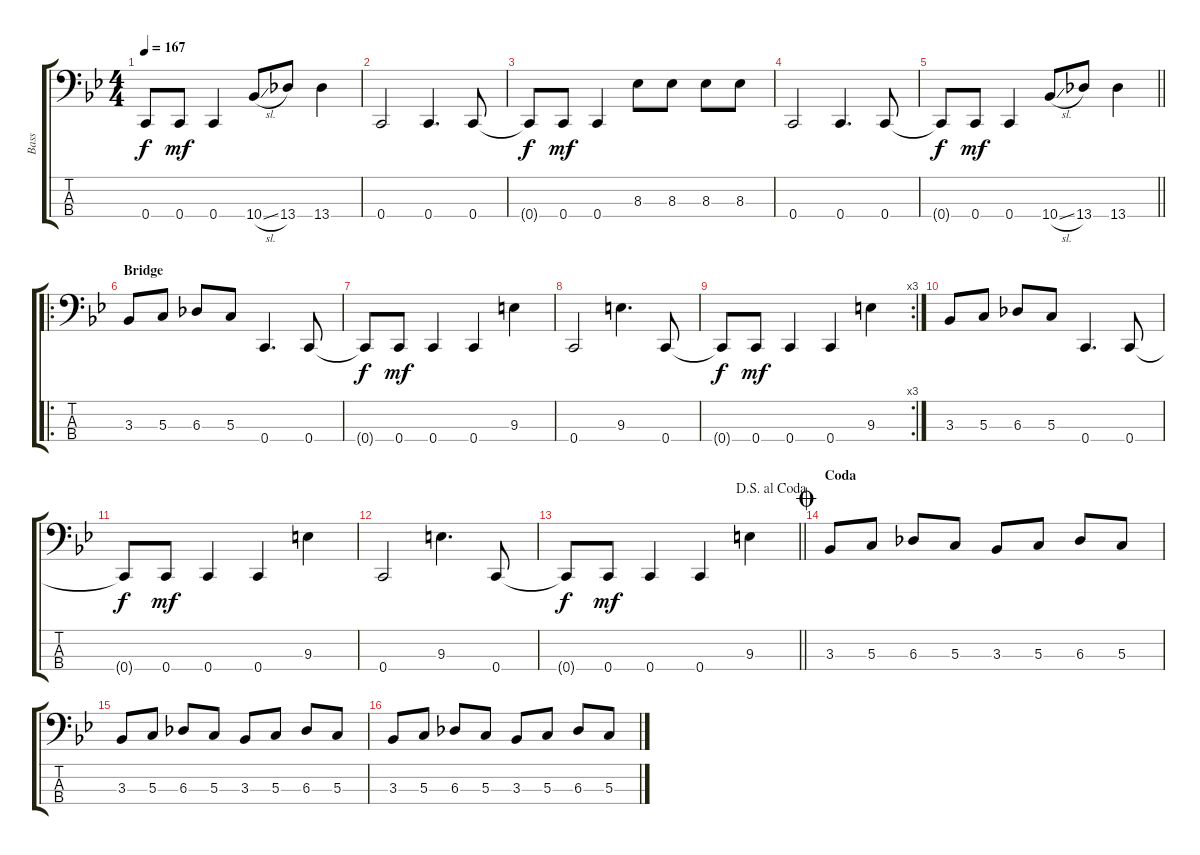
\track ("Bass" "Bass") {instrument electricbasspick}
\staff {score tabs}
\tuning (F2 C2 G1 C1) {hide}
\ts (4 4)
\tempo 167
\clef f4
\ks bb
0.4{t}.8{dy f} 0.4.8{dy mf} 0.4.4 10.4{sl}.8 13.4.8 13.4.4 |
0.4.2 0.4.4{d} 0.4.8 |
0.4{t}.8{dy f} 0.4.8{dy mf} 0.4.4 8.3.8 8.3.8 8.3.8 8.3.8 |
0.4.2 0.4.4{d} 0.4.8 |
\barLineRight lightlight
0.4{t}.8{dy f} 0.4.8{dy mf} 0.4.4 10.4{sl}.8 13.4.8 13.4.4 |
\ro
\section ("" "Bridge")
3.3.8 5.3.8 6.3.8 5.3.8 0.4.4{d} 0.4.8 |
0.4{t}.8{dy f} 0.4.8{dy mf} 0.4.4 0.4.4 9.3.4 |
0.4.2 9.3.4{d} 0.4.8 |
\rc 3
0.4{t}.8{dy f} 0.4.8{dy mf} 0.4.4 0.4.4 9.3.4 |
3.3.8 5.3.8 6.3.8 5.3.8 0.4.4{d} 0.4.8 |
0.4{t}.8{dy f} 0.4.8{dy mf} 0.4.4 0.4.4 9.3.4 |
0.4.2 9.3.4{d} 0.4.8 |
\jump dalsegnoalcoda
\barLineRight lightlight
0.4{t}.8{dy f} 0.4.8{dy mf} 0.4.4 0.4.4 9.3.4 |
\section ("" "Coda")
\jump coda
3.3.8 5.3.8 6.3.8 5.3.8 3.3.8 5.3.8 6.3.8 5.3.8 |
3.3.8 5.3.8 6.3.8 5.3.8 3.3.8 5.3.8 6.3.8 5.3.8 |
3.3.8 5.3.8 6.3.8 5.3.8 3.3.8 5.3.8 6.3.8 5.3.8
